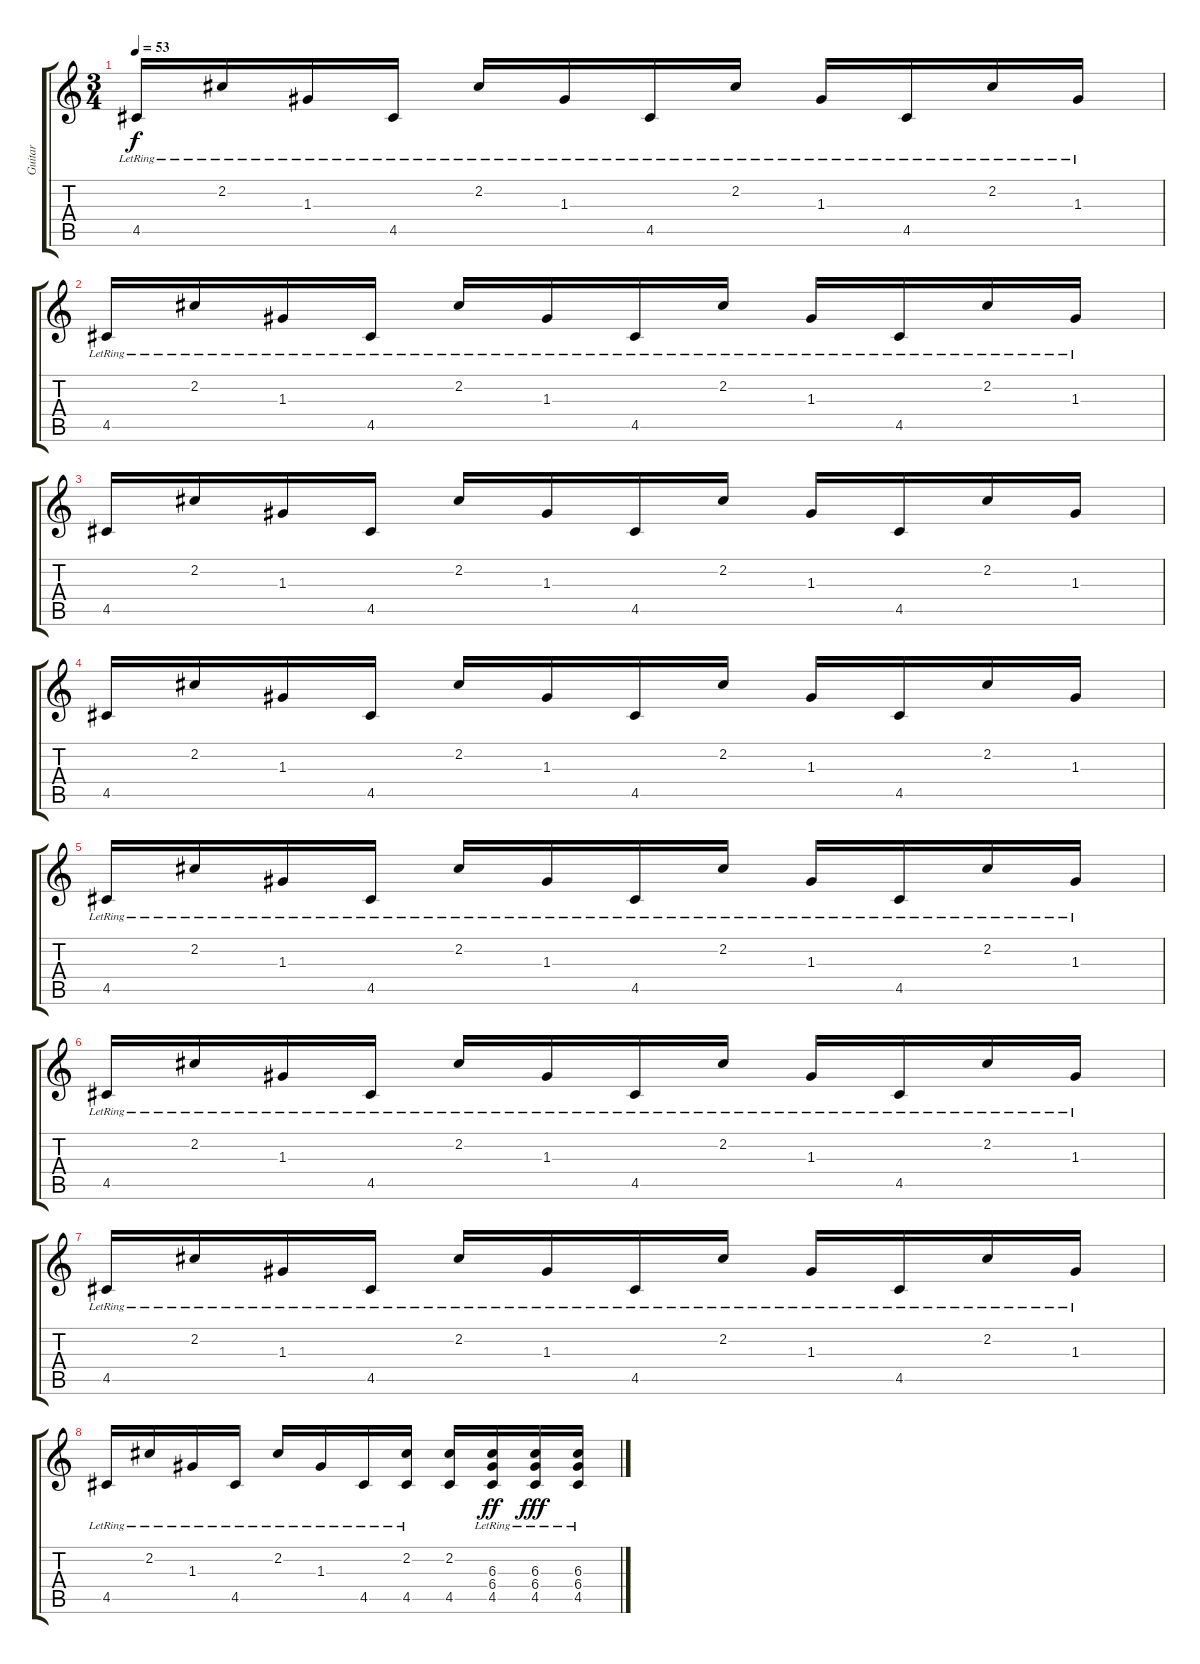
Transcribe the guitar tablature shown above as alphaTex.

\track ("Guitar" "Guitar") {instrument electricguitarjazz}
\staff {score tabs}
\tuning (E4 B3 G3 D3 A2 E2) {hide}
\ts (3 4)
\tempo 53
\clef g2
\ks c
4.5{lr}.16{dy f} 2.2{lr}.16 1.3{lr}.16 4.5{lr}.16 2.2{lr}.16 1.3{lr}.16 4.5{lr}.16 2.2{lr}.16 1.3{lr}.16 4.5{lr}.16 2.2{lr}.16 1.3{lr}.16 |
4.5{lr}.16 2.2{lr}.16 1.3{lr}.16 4.5{lr}.16 2.2{lr}.16 1.3{lr}.16 4.5{lr}.16 2.2{lr}.16 1.3{lr}.16 4.5{lr}.16 2.2{lr}.16 1.3{lr}.16 |
4.5.16 2.2.16 1.3.16 4.5.16 2.2.16 1.3.16 4.5.16 2.2.16 1.3.16 4.5.16 2.2.16 1.3.16 |
4.5.16 2.2.16 1.3.16 4.5.16 2.2.16 1.3.16 4.5.16 2.2.16 1.3.16 4.5.16 2.2.16 1.3.16 |
4.5{lr}.16 2.2{lr}.16 1.3{lr}.16 4.5{lr}.16 2.2{lr}.16 1.3{lr}.16 4.5{lr}.16 2.2{lr}.16 1.3{lr}.16 4.5{lr}.16 2.2{lr}.16 1.3{lr}.16 |
4.5{lr}.16 2.2{lr}.16 1.3{lr}.16 4.5{lr}.16 2.2{lr}.16 1.3{lr}.16 4.5{lr}.16 2.2{lr}.16 1.3{lr}.16 4.5{lr}.16 2.2{lr}.16 1.3{lr}.16 |
4.5{lr}.16 2.2{lr}.16 1.3{lr}.16 4.5{lr}.16 2.2{lr}.16 1.3{lr}.16 4.5{lr}.16 2.2{lr}.16 1.3{lr}.16 4.5{lr}.16 2.2{lr}.16 1.3{lr}.16 |
4.5{lr}.16 2.2{lr}.16 1.3{lr}.16 4.5{lr}.16 2.2{lr}.16 1.3{lr}.16 4.5{lr}.16 (2.2{lr} 4.5).16 (2.2 4.5).16 (6.3 6.4 4.5{lr}).16{dy ff} (6.3{lr} 6.4 4.5).16{dy fff} (6.3 6.4{lr} 4.5).16
